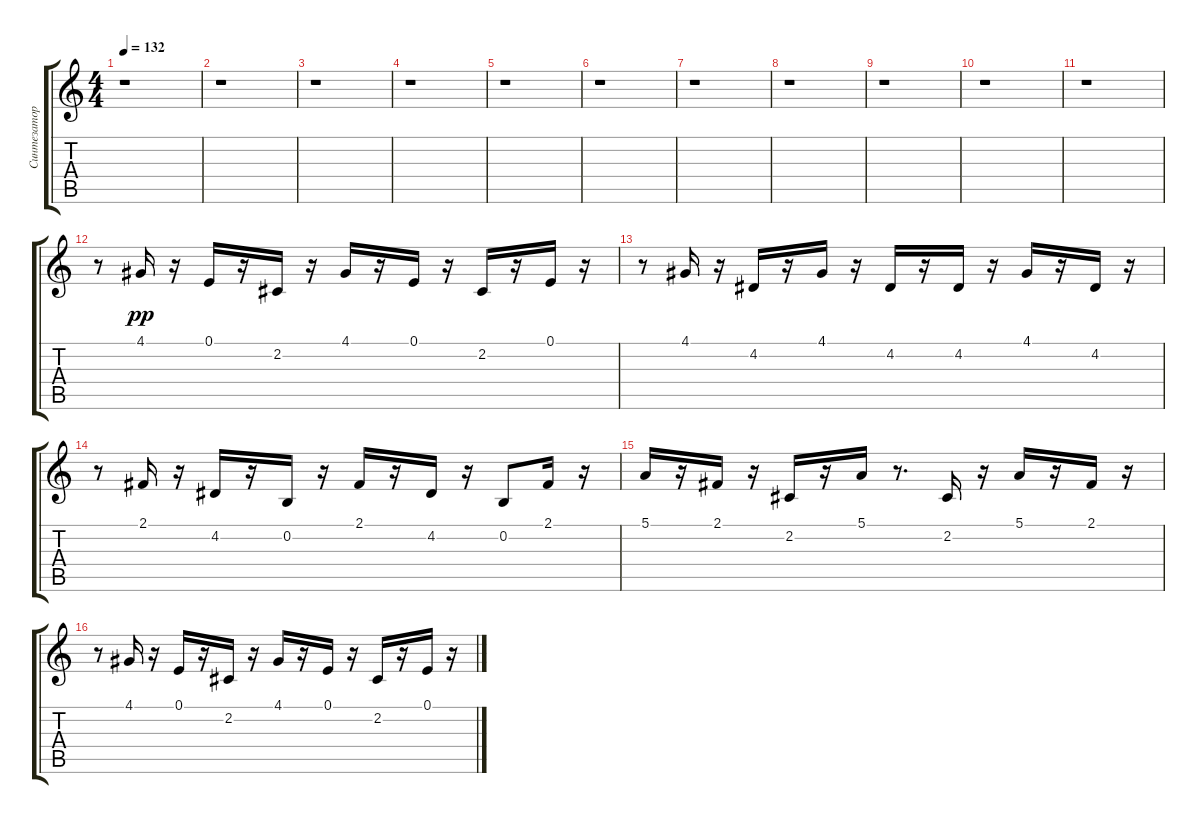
\track ("Синтезатор " "Синтезатор") {instrument lead2sawtooth}
\staff {score tabs}
\tuning (E4 B3 G3 D3 A2 E2) {hide}
\ts (4 4)
\tempo 132
\clef g2
\ks c
r.1{dy pp} |
r.1 |
r.1 |
r.1 |
r.1 |
r.1 |
r.1 |
r.1 |
r.1 |
r.1 |
r.1 |
r.8 4.1.16 r.16 0.1.16 r.16 2.2.16 r.16 4.1.16 r.16 0.1.16 r.16 2.2.16 r.16 0.1.16 r.16 |
r.8 4.1.16 r.16 4.2.16 r.16 4.1.16 r.16 4.2.16 r.16 4.2.16 r.16 4.1.16 r.16 4.2.16 r.16 |
r.8 2.1.16 r.16 4.2.16 r.16 0.2.16 r.16 2.1.16 r.16 4.2.16 r.16 0.2.8 2.1.16 r.16 |
5.1.16 r.16 2.1.16 r.16 2.2.16 r.16 5.1.16 r.8{d} 2.2.16 r.16 5.1.16 r.16 2.1.16 r.16 |
r.8 4.1.16 r.16 0.1.16 r.16 2.2.16 r.16 4.1.16 r.16 0.1.16 r.16 2.2.16 r.16 0.1.16 r.16
